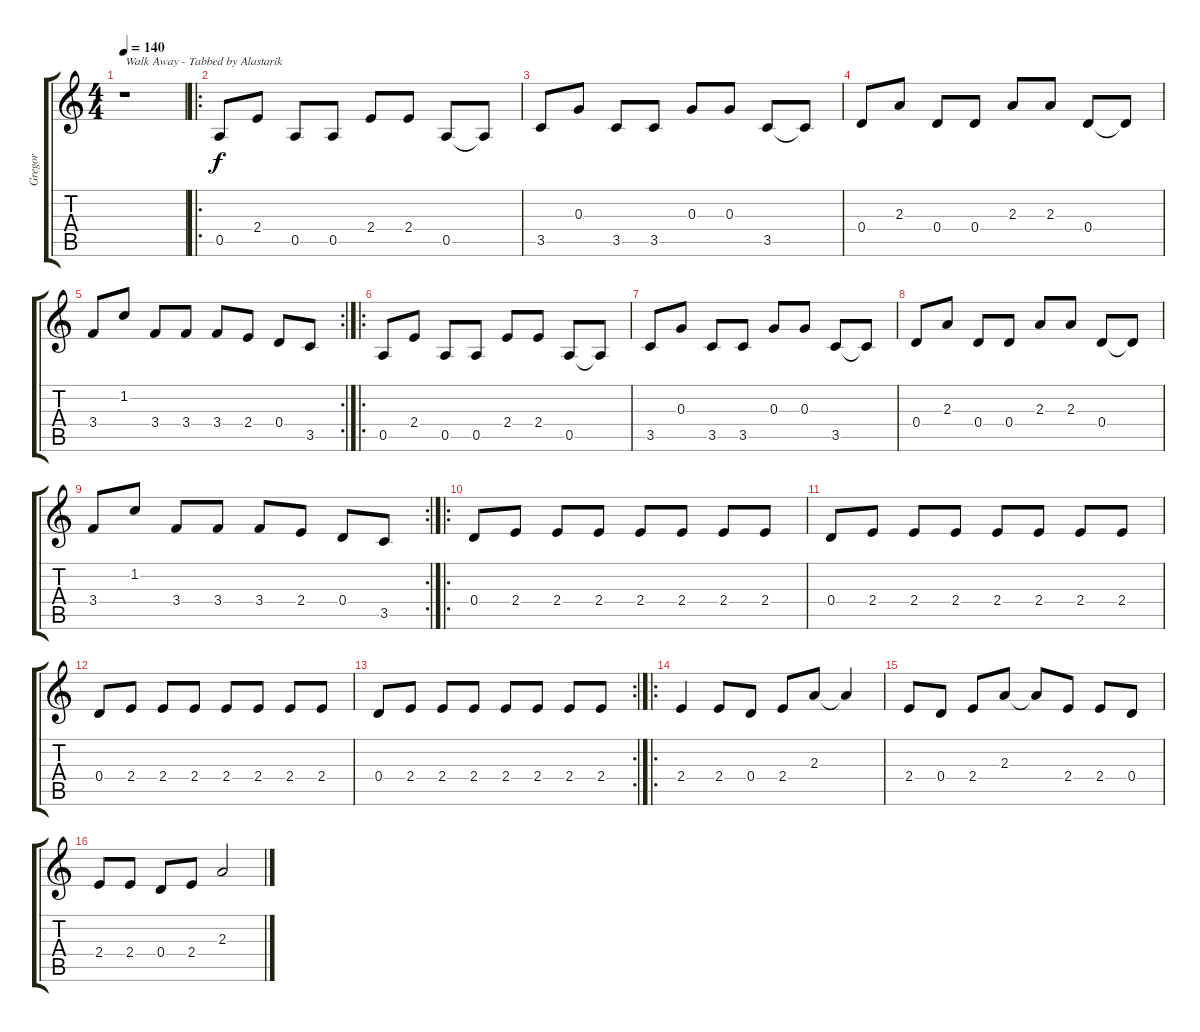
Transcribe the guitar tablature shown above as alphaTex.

\track ("Gregor" "Gregor") {instrument overdrivenguitar}
\staff {score tabs}
\tuning (E4 B3 G3 D3 A2 D2) {hide}
\ts (4 4)
\tempo 140
\clef g2
\ks c
r.1{txt "Walk Away - Tabbed by Alastarik" dy f instrument overdrivenguitar} |
\ro
0.5.8 2.4.8 0.5.8 0.5.8 2.4.8 2.4.8 0.5.8 0.5{t}.8 |
3.5.8 0.3.8 3.5.8 3.5.8 0.3.8 0.3.8 3.5.8 3.5{t}.8 |
0.4.8 2.3.8 0.4.8 0.4.8 2.3.8 2.3.8 0.4.8 0.4{t}.8 |
\rc 2
3.4.8 1.2.8 3.4.8 3.4.8 3.4.8 2.4.8 0.4.8 3.5.8 |
\ro
0.5.8 2.4.8 0.5.8 0.5.8 2.4.8 2.4.8 0.5.8 0.5{t}.8 |
3.5.8 0.3.8 3.5.8 3.5.8 0.3.8 0.3.8 3.5.8 3.5{t}.8 |
0.4.8 2.3.8 0.4.8 0.4.8 2.3.8 2.3.8 0.4.8 0.4{t}.8 |
\rc 2
3.4.8 1.2.8 3.4.8 3.4.8 3.4.8 2.4.8 0.4.8 3.5.8 |
\ro
0.4.8 2.4.8 2.4.8 2.4.8 2.4.8 2.4.8 2.4.8 2.4.8 |
0.4.8 2.4.8 2.4.8 2.4.8 2.4.8 2.4.8 2.4.8 2.4.8 |
0.4.8 2.4.8 2.4.8 2.4.8 2.4.8 2.4.8 2.4.8 2.4.8 |
\rc 2
0.4.8 2.4.8 2.4.8 2.4.8 2.4.8 2.4.8 2.4.8 2.4.8 |
\ro
2.4.4 2.4.8 0.4.8 2.4.8 2.3.8 2.3{t}.4 |
2.4.8 0.4.8 2.4.8 2.3.8 2.3{t}.8 2.4.8 2.4.8 0.4.8 |
2.4.8 2.4.8 0.4.8 2.4.8 2.3.2
